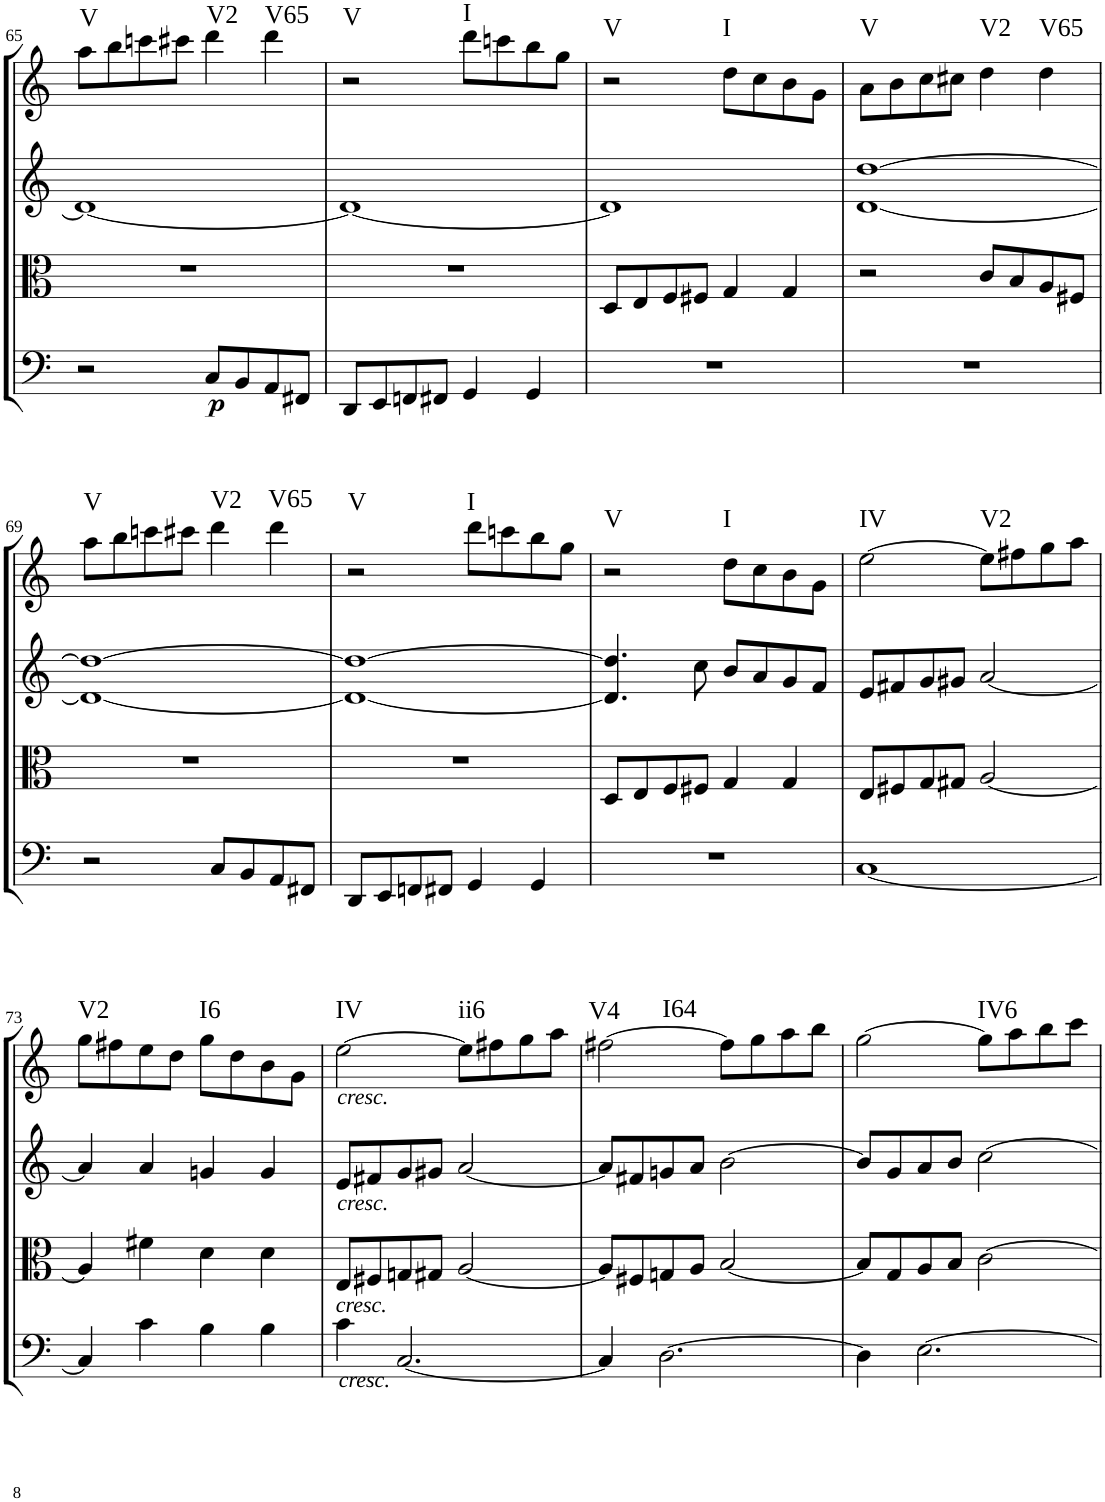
**kern	**dynam	**kern	**kern	**kern	**harte
*part4	*part4	*part3	*part2	*part1	*part1
*staff4	*staff4	*staff3	*staff2	*staff1	*
*I"Cello	*	*I"Viola	*I"2nd Violin	*I"1st Violin	*
!!LO:PB:g=z
*clefF4	*	*clefC3	*clefG2	*clefG2	*
*k[]	*	*k[]	*k[]	*k[]	*
*M2/2	*	*M2/2	*M2/2	*M2/2	*
*met(c|)	*	*met(c|)	*met(c|)	*met(c|)	*
=65	=65	=65	=65	=65	=65
!	!	!	!	!	!LO:H:kt=V
2r	.	1r	1d_	8aa\L	N
.	.	.	.	8bb\	.
.	.	.	.	8cccn\	.
.	.	.	.	8ccc#X\J	.
!	!LO:DY:b	!	!	!	!LO:H:kt=V2
8C/L	p	.	.	4ddd\	N
8BB/	.	.	.	.	.
!	!	!	!	!	!LO:H:kt=V65
8AA/	.	.	.	4ddd\	N
8FF#X/J	.	.	.	.	.
=66	=66	=66	=66	=66	=66
!	!	!	!	!	!LO:H:kt=V
8DD/L	.	1r	1d_	2r	N
8EE/	.	.	.	.	.
8FFn/	.	.	.	.	.
8FF#X/J	.	.	.	.	.
!	!	!	!	!	!LO:H:kt=I
4GG/	.	.	.	8ddd\L	N
.	.	.	.	8cccn\	.
4GG/	.	.	.	8bb\	.
.	.	.	.	8gg\J	.
=67	=67	=67	=67	=67	=67
!	!	!	!	!	!LO:H:kt=V
1r	.	8D/L	1d]	2r	N
.	.	8E/	.	.	.
.	.	8F/	.	.	.
.	.	8F#X/J	.	.	.
!	!	!	!	!	!LO:H:kt=I
.	.	4G/	.	8dd\L	N
.	.	.	.	8cc\	.
.	.	4G/	.	8b\	.
.	.	.	.	8g\J	.
=68	=68	=68	=68	=68	=68
!	!	!	!	!	!LO:H:kt=V
1r	.	2r	[1d [1dd	8a\L	N
.	.	.	.	8b\	.
.	.	.	.	8cc\	.
.	.	.	.	8cc#X\J	.
!	!	!	!	!	!LO:H:kt=V2
.	.	8c/L	.	4dd\	N
.	.	8B/	.	.	.
!	!	!	!	!	!LO:H:kt=V65
.	.	8A/	.	4dd\	N
.	.	8F#X/J	.	.	.
!!LO:LB:g=z
=69	=69	=69	=69	=69	=69
!	!	!	!	!	!LO:H:kt=V
2r	.	1r	1d_ 1dd_	8aa\L	N
.	.	.	.	8bb\	.
.	.	.	.	8cccn\	.
.	.	.	.	8ccc#X\J	.
!	!	!	!	!	!LO:H:kt=V2
8C/L	.	.	.	4ddd\	N
8BB/	.	.	.	.	.
!	!	!	!	!	!LO:H:kt=V65
8AA/	.	.	.	4ddd\	N
8FF#X/J	.	.	.	.	.
=70	=70	=70	=70	=70	=70
!	!	!	!	!	!LO:H:kt=V
8DD/L	.	1r	1d_ 1dd_	2r	N
8EE/	.	.	.	.	.
8FFn/	.	.	.	.	.
8FF#X/J	.	.	.	.	.
!	!	!	!	!	!LO:H:kt=I
4GG/	.	.	.	8ddd\L	N
.	.	.	.	8cccn\	.
4GG/	.	.	.	8bb\	.
.	.	.	.	8gg\J	.
=71	=71	=71	=71	=71	=71
!	!	!	!	!	!LO:H:kt=V
1r	.	8D/L	4.d/] 4.dd/]	2r	N
.	.	8E/	.	.	.
.	.	8F/	.	.	.
.	.	8F#X/J	8cc\	.	.
!	!	!	!	!	!LO:H:kt=I
.	.	4G/	8b/L	8dd\L	N
.	.	.	8a/	8cc\	.
.	.	4G/	8g/	8b\	.
.	.	.	8f/J	8g\J	.
=72	=72	=72	=72	=72	=72
!	!	!	!	!	!LO:H:kt=IV
[1C	.	8E/L	8e/L	[2ee\	N
.	.	8F#X/	8f#X/	.	.
.	.	8G/	8g/	.	.
.	.	8G#X/J	8g#X/J	.	.
!	!	!	!	!	!LO:H:kt=V2
.	.	[2A/	[2a/	8ee\L]	N
.	.	.	.	8ff#X\	.
.	.	.	.	8gg\	.
.	.	.	.	8aa\J	.
!!LO:LB:g=z
=73	=73	=73	=73	=73	=73
!	!	!	!	!	!LO:H:kt=V2
4C/]	.	4A/]	4a/]	8gg\L	N
.	.	.	.	8ff#X\	.
4c\	.	4f#X\	4a/	8ee\	.
.	.	.	.	8dd\J	.
!	!	!	!	!	!LO:H:kt=I6
4B\	.	4d\	4gn/	8gg\L	N
.	.	.	.	8dd\	.
4B\	.	4d\	4g/	8b\	.
.	.	.	.	8g\J	.
=74	=74	=74	=74	=74	=74
!	!	!	!	!LO:TX:b:i:t=cresc.	!
!	!	!	!LO:TX:b:i:t=cresc.	!	!
!	!	!LO:TX:b:i:t=cresc.	!	!	!
!LO:TX:a:i:t=cresc.	!	!	!	!	!LO:H:kt=IV
4c\	.	8E/L	8e/L	[2ee\	N
.	.	8F#X/	8f#X/	.	.
[2.C/	.	8Gn/	8g/	.	.
.	.	8G#X/J	8g#X/J	.	.
!	!	!	!	!	!LO:H:kt=ii6
.	.	[2A/	[2a/	8ee\L]	N
.	.	.	.	8ff#X\	.
.	.	.	.	8gg\	.
.	.	.	.	8aa\J	.
=75	=75	=75	=75	=75	=75
!	!	!	!	!	!LO:H:n=1:kt=V4
!	!	!	!	!	!LO:H:n=2:kt=I64
4C/]	.	8A/L]	8a/L]	[2ff#X\	N N
.	.	8F#X/	8f#X/	.	.
[2.D\	.	8Gn/	8gn/	.	.
.	.	8A/J	8a/J	.	.
.	.	[2B/	[2b\	8ff#\L]	.
.	.	.	.	8gg\	.
.	.	.	.	8aa\	.
.	.	.	.	8bb\J	.
=76	=76	=76	=76	=76	=76
4D\]	.	8B/L]	8b/L]	[2gg\	.
.	.	8G/	8g/	.	.
[2.E\	.	8A/	8a/	.	.
.	.	8B/J	8b/J	.	.
!	!	!	!	!	!LO:H:kt=IV6
.	.	[2c\	[2cc\	8gg\L]	N
.	.	.	.	8aa\	.
.	.	.	.	8bb\	.
.	.	.	.	8ccc\J	.
=	=	=	=	=	=
*-	*-	*-	*-	*-	*-
